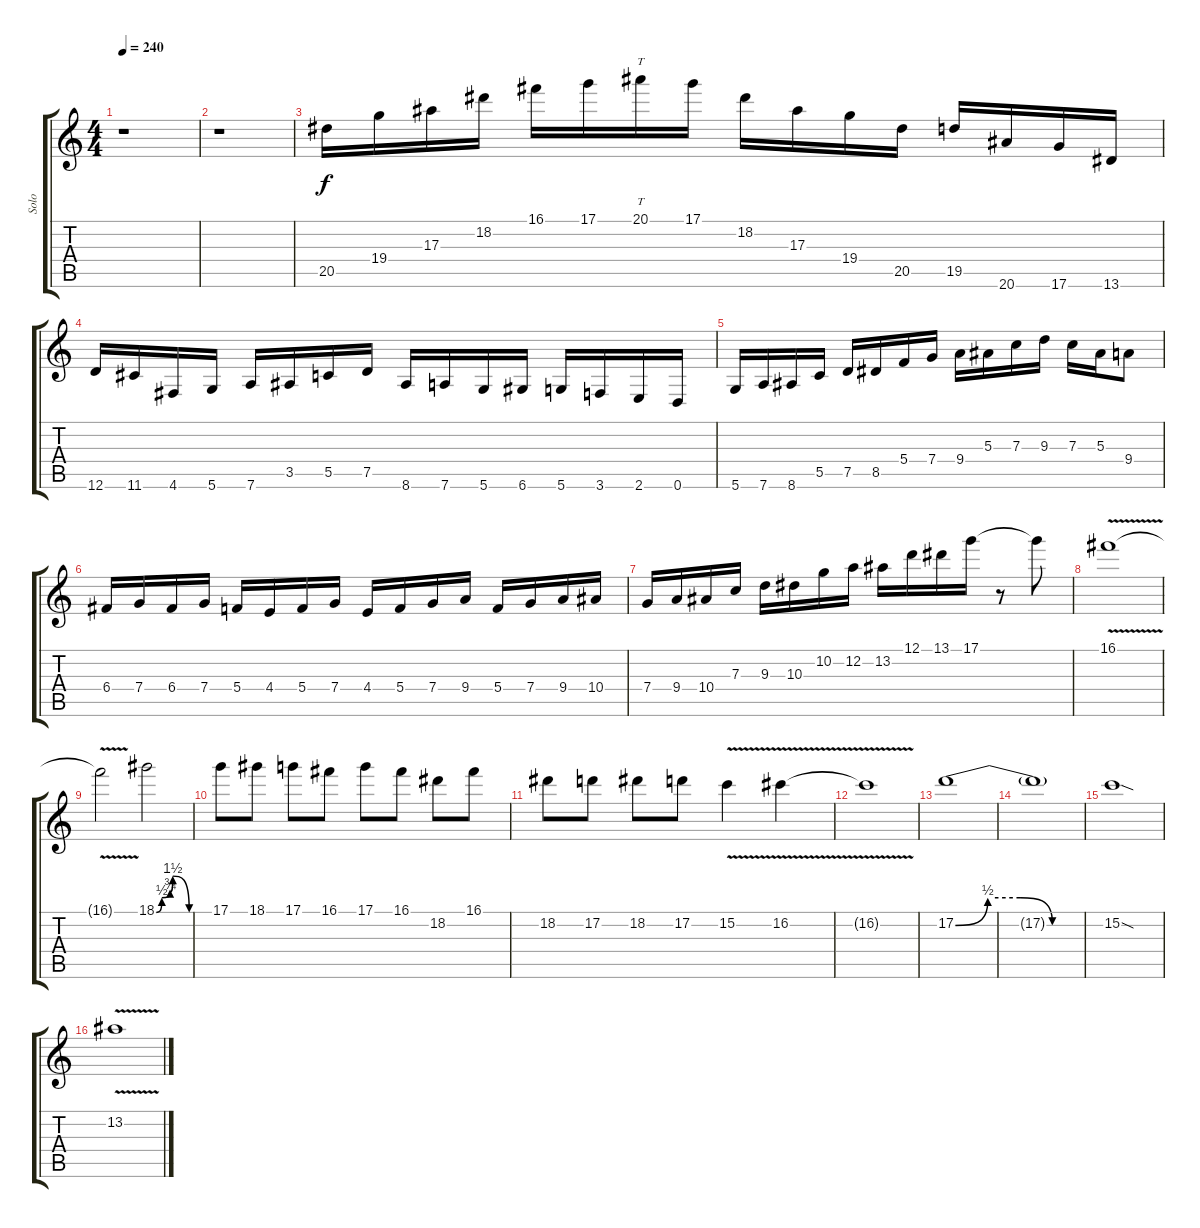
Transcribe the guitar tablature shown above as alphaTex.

\track ("Solo" "Solo") {instrument distortionguitar}
\staff {score tabs}
\tuning (D4 A3 F3 C3 G2 D2) {hide}
\ts (4 4)
\tempo 240
\clef g2
\ks c
r.1{dy f} |
r.1 |
20.5.16 19.4.16 17.3.16 18.2.16 16.1.16 17.1.16 20.1.16{tt} 17.1.16 18.2.16 17.3.16 19.4.16 20.5.16 19.5.16 20.6.16 17.6.16 13.6.16 |
12.6.16 11.6.16 4.6.16 5.6.16 7.6.16 3.5.16 5.5.16 7.5.16 8.6.16 7.6.16 5.6.16 6.6.16 5.6.16 3.6.16 2.6.16 0.6.16 |
5.6.16 7.6.16 8.6.16 5.5.16 7.5.16 8.5.16 5.4.16 7.4.16 9.4.16 5.3.16 7.3.16 9.3.16 7.3.16 5.3.16 9.4.8 |
6.4.16 7.4.16 6.4.16 7.4.16 5.4.16 4.4.16 5.4.16 7.4.16 4.4.16 5.4.16 7.4.16 9.4.16 5.4.16 7.4.16 9.4.16 10.4.16 |
7.4.16 9.4.16 10.4.16 7.3.16 9.3.16 10.3.16 10.2.16 12.2.16 13.2.16 12.1.16 13.1.16 17.1.16 r.8 17.1{t}.8 |
16.1{v}.1 |
16.1{t}.2 18.1{be (custom 0 0 10 2 25 3 30 6 60 0)}.2 |
17.1.8 18.1.8 17.1.8 16.1.8 17.1.8 16.1.8 18.2.8 16.1.8 |
18.2.8 17.2.8 18.2.8 17.2.8 15.2{v}.4 16.2{v}.4 |
16.2{t}.1 |
17.2{be (custom 0 0 15 2 30 2 45 0 60 0)}.1 |
17.2{t}.1 |
15.2{sod}.1 |
13.2{v}.1
